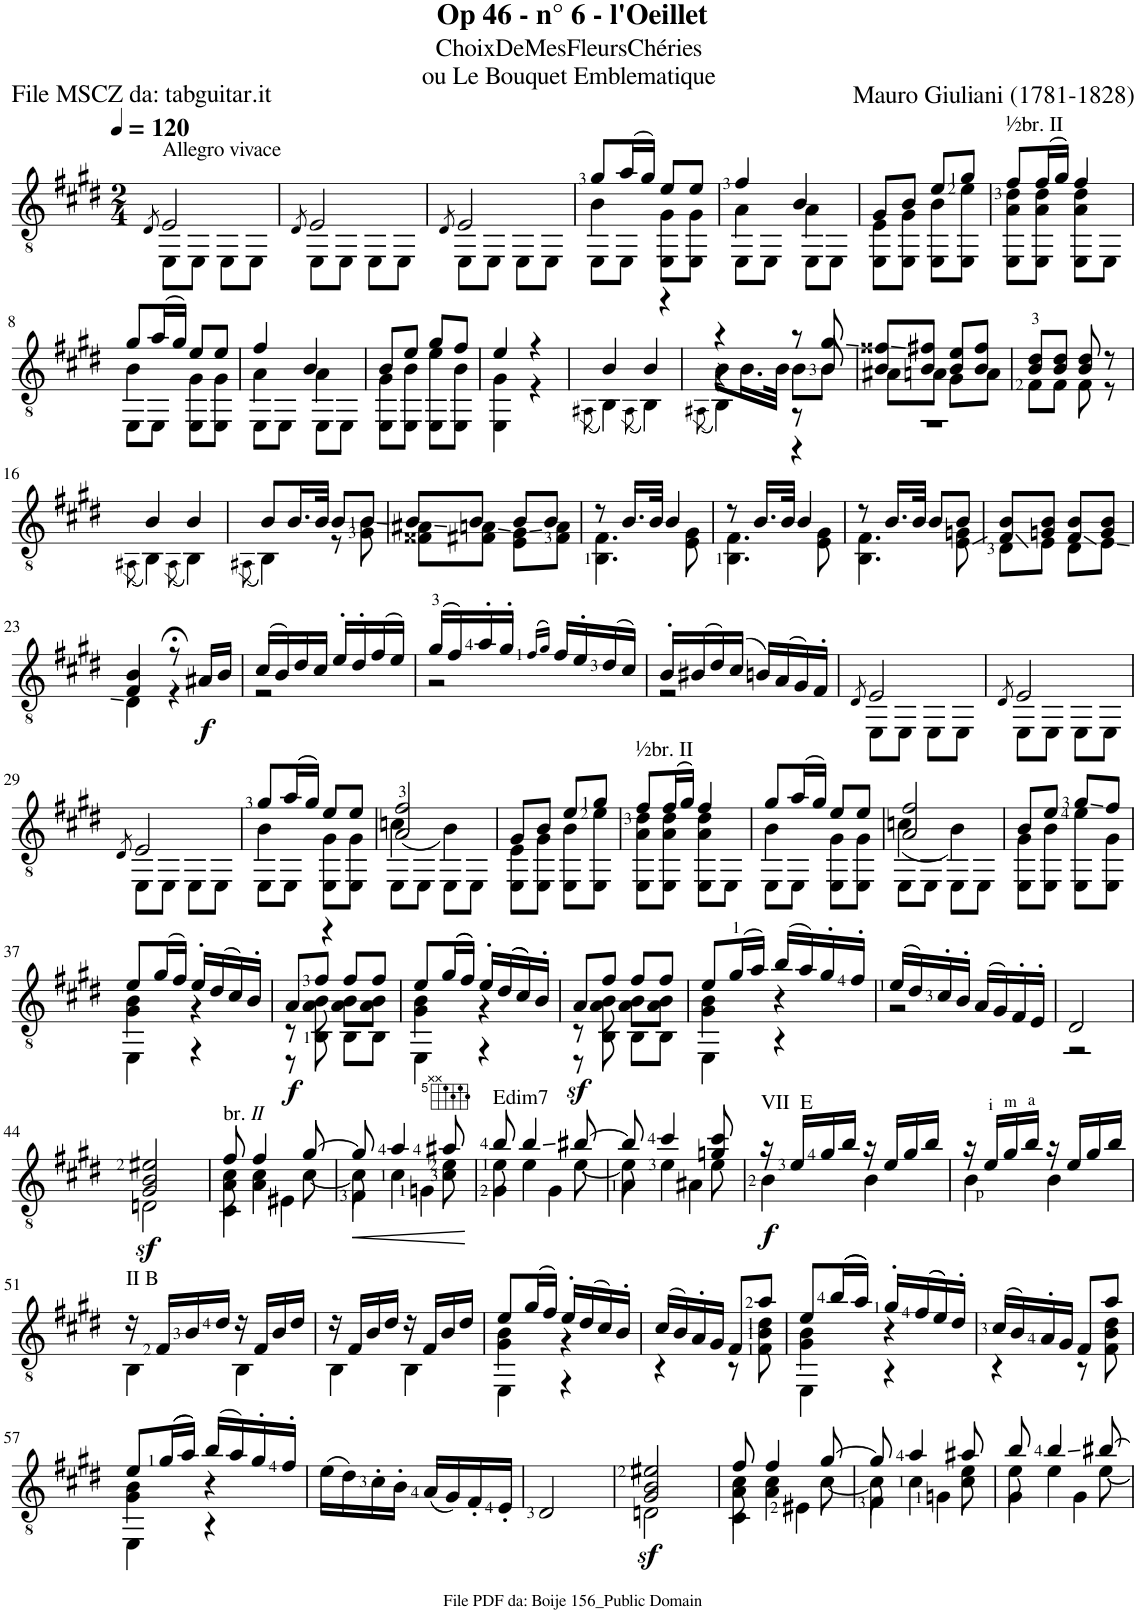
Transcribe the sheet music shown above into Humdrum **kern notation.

**kern	**dynam
*part1	*part1
*staff1	*staff1
*I"Guitar	*
*I'Guit.	*
*clefGv2	*
*k[f#c#g#d#]	*
*M2/4	*
*MM120	*
=1	=1
8qD#/	.
*^	*
!LO:TX:a:t=Allegro vivace	!	!
2E/	8EE\L	.
.	8EE\J	.
.	8EE\L	.
.	8EE\J	.
=2	=2	=2
8qD#/	.	.
2E/	8EE\L	.
.	8EE\J	.
.	8EE\L	.
.	8EE\J	.
=3	=3	=3
8qD#/	.	.
2E/	8EE\L	.
.	8EE\J	.
.	8EE\L	.
.	8EE\J	.
=4	=4	=4
*	*^	*
8g#/L	4B\	8EE\L	.
(16a/L	.	8EE\J	.
16g#/JJ)	.	.	.
8e/L	8EE\ 8G#\L	4r	.
8e/J	8EE\ 8G#\J	.	.
=5	=5	=5	=5
4f#/	4A\	8EE\L	.
.	.	8EE\J	.
4B/	4A\	8EE\L	.
.	.	8EE\J	.
*	*v	*v	*
=6	=6	=6
8G#/L	8EE\ 8E\L	.
8B/J	8EE\ 8G#\J	.
8e/L	8EE\ 8B\L	.
8g#/J	8EE\ 8e\J	.
=7	=7	=7
!LO:TX:a:t=½br. II	!	!
8f#/L	8EE\ 8A\ 8d#\L	.
(16f#/L	8EE\ 8A\ 8d#\J	.
16g#/JJ)	.	.
4f#/	8EE\ 8A\ 8d#\L	.
.	8EE\J	.
!!LO:LB:g=z	!!
=8	=8	=8
*	*^	*
8g#/L	4B\	8EE\L	.
(16a/L	.	8EE\J	.
16g#/JJ)	.	.	.
8e/L	8EE\ 8G#\L	4ryy	.
8e/J	8EE\ 8G#\J	.	.
=9	=9	=9	=9
4f#/	4A\	8EE\L	.
.	.	8EE\J	.
4B/	4A\	8EE\L	.
.	.	8EE\J	.
*	*v	*v	*
=10	=10	=10
8B/L	8EE\ 8G#\L	.
8e/J	8EE\ 8B\J	.
8g#/L	8EE\ 8e\L	.
8f#/J	8EE\ 8B\J	.
=11	=11	=11
4e/	4EE\ 4G#\	.
4r	4r	.
=12	=12	=12
.	(8qAA#X\	.
4B/	4BB\)	.
.	(8qAA#\	.
4B/	4BB\)	.
=13	=13	=13
*^	*^	*
.	.	.	(8qAA#X\	.
4r	8B\L	4r	4BB\)	.
.	16.B\L	.	.	.
.	32B\JJk	.	.	.
8r	8B\L	8r	4r	.
8g#/	8B\J	8B/	.	.
*	*	*v	*v	*
=14	=14	=14	=14
8B/ 8f##X/L	8A#X\L	2r	.
8B/ 8f#X/J	8An\J	.	.
8B/ 8e/L	8G#\L	.	.
8B/ 8f#/J	8A\J	.	.
*	*v	*v	*
=15	=15	=15
8B/ 8d#/L	8F#\L	.
8B/ 8d#/J	8F#\J	.
8B/ 8d#/	8F#\	.
8r	8r	.
!!LO:LB:g=z	!!
=16	=16	=16
.	(8qAA#X\	.
4B/	4BB\)	.
.	(8qAA#\	.
4B/	4BB\)	.
=17	=17	=17
.	(8qAA#X\	.
8B/L	4BB\)	.
16.B/L	.	.
32B/JJk	.	.
8B/L	8r	.
8B/J	8G#\ 8B\	.
=18	=18	=18
8B/L	8F##X\ 8A#X\L	.
8B/J	8F#X\ 8An\J	.
8B/L	8E\ 8G#\L	.
8B/J	8F#\ 8A\J	.
=19	=19	=19
8r	4.BB\ 4.F#\	.
16.B/LL	.	.
32B/JJk	.	.
4B/	.	.
.	8E\ 8G#\	.
=20	=20	=20
8r	4.BB\ 4.F#\	.
16.B/LL	.	.
32B/JJk	.	.
4B/	.	.
.	8E\ 8G#\	.
=21	=21	=21
8r	4.BB\ 4.F#\	.
16.B/LL	.	.
32B/JJk	.	.
8B/L	.	.
8B/J	8E\ 8Gn\	.
=22	=22	=22
8F#/ 8B/L	8D#\L	.
8Gn/ 8B/J	8E\J	.
8F#/ 8B/L	8D#\L	.
8G/ 8B/J	8E\J	.
!!LO:LB:g=z	!!
=23	=23	=23
4F#/ 4B/	4D#\	.
8r;<	4r	.
!	!	!LO:DY:b
16A#X/LL	.	f
16B/JJ	.	.
=24	=24	=24
(16c#/LL	2r	.
16B/)	.	.
16d#/	.	.
16c#/JJ	.	.
16e'/LL	.	.
16d#'/	.	.
(16f#/	.	.
16e/JJ)	.	.
=25	=25	=25
(16g#/LL	2r	.
16f#/)	.	.
16a'/	.	.
16g#'/JJ	.	.
(16qf#/LL	.	.
16qg#/JJ)	.	.
16f#/LL	.	.
16e'/	.	.
(16d#/	.	.
16c#/JJ)	.	.
=26	=26	=26
16B'/LL	2r	.
(16B#X/	.	.
16d#/)	.	.
(16c#/JJ	.	.
16Bn/LL)	.	.
(16A/	.	.
16G#/)	.	.
16F#'/JJ	.	.
=27	=27	=27
8qD#/	.	.
2E/	8EE\L	.
.	8EE\J	.
.	8EE\L	.
.	8EE\J	.
=28	=28	=28
8qD#/	.	.
2E/	8EE\L	.
.	8EE\J	.
.	8EE\L	.
.	8EE\J	.
!!LO:LB:g=z	!!
=29	=29	=29
8qD#/	.	.
2E/	8EE\L	.
.	8EE\J	.
.	8EE\L	.
.	8EE\J	.
=30	=30	=30
*	*^	*
8g#/L	4B\	8EE\L	.
(16a/L	.	8EE\J	.
16g#/JJ)	.	.	.
8e/L	8EE\ 8G#\L	4r	.
8e/J	8EE\ 8G#\J	.	.
=31	=31	=31	=31
(2A/ 2f#/	4cn\	8EE\L	.
.	.	8EE\J	.
.	4B\)	8EE\L	.
.	.	8EE\J	.
*	*v	*v	*
=32	=32	=32
8G#/L	8EE\ 8E\L	.
8B/J	8EE\ 8G#\J	.
8e/L	8EE\ 8B\L	.
8g#/J	8EE\ 8e\J	.
=33	=33	=33
!LO:TX:a:t=½br. II	!	!
8f#/L	8EE\ 8A\ 8d#\L	.
(16f#/L	8EE\ 8A\ 8d#\J	.
16g#/JJ)	.	.
4f#/	8EE\ 8A\ 8d#\L	.
.	8EE\J	.
=34	=34	=34
*	*^	*
8g#/L	4B\	8EE\L	.
(16a/L	.	8EE\J	.
16g#/JJ)	.	.	.
8e/L	8EE\ 8G#\L	4ryy	.
8e/J	8EE\ 8G#\J	.	.
=35	=35	=35	=35
2A/ 2f#/	(4cn\	8EE\L	.
.	.	8EE\J	.
.	4B\)	8EE\L	.
.	.	8EE\J	.
*	*v	*v	*
=36	=36	=36
8B/L	8EE\ 8G#\L	.
8e/J	8EE\ 8B\J	.
8g#/L	8EE\ 8e\L	.
8f#/J	8EE\ 8G#\J	.
!!LO:LB:g=z	!!
=37	=37	=37
*	*^	*
8e/L	4G#\ 4B\	4EE\	.
(16g#/L	.	.	.
16f#/JJ)	.	.	.
16e'/LL	4r	4r	.
(16d#/	.	.	.
16c#/)	.	.	.
16B'/JJ	.	.	.
=38	=38	=38	=38
!	!	!	!LO:DY:b
8A/L	8r	8r	f
8f#/J	8A\ 8B\	8BB\	.
8f#/L	8A\ 8B\L	8BB\L	.
8f#/J	8A\ 8B\J	8BB\J	.
=39	=39	=39	=39
8e/L	4G#\ 4B\	4EE\	.
((16g#/L	.	.	.
16f#/JJ))	.	.	.
16e'/LL	4r	4r	.
((16d#/	.	.	.
16c#/))	.	.	.
16B'/JJ	.	.	.
=40	=40	=40	=40
!	!	!	!LO:DY:b
8A/L	8r	8r	sf
8f#/J	8A\ 8B\	8BB\	.
8f#/L	8A\ 8B\L	8BB\L	.
8f#/J	8A\ 8B\J	8BB\J	.
=41	=41	=41	=41
8e/L	4G#\ 4B\	4EE\	.
(16g#/L	.	.	.
16a/JJ)	.	.	.
(16b/LL	4r	4r	.
16a/)	.	.	.
16g#'/	.	.	.
16f#'/JJ	.	.	.
*	*v	*v	*
=42	=42	=42
(16e/LL	2r	.
16d#/)	.	.
16c#'/	.	.
16B'/JJ	.	.
(16A/LL	.	.
16G#/)	.	.
16F#'/	.	.
16E'/JJ	.	.
=43	=43	=43
2D#/	2r	.
!!LO:LB:g=z	!!
=44	=44	=44
!	!	!LO:DY:b
2G#/ 2B/ 2e#X/	2Dn\	sf
=45	=45	=45
*	*^	*
!LO:TX:a:t=br.	!	!	!
!LO:TX:a:i:t=II	!	!	!
8f#/	8A\ 8c#\	4C#\	.
4f#/	4A\ 4c#\	.	.
.	.	4E#X\	.
[8g#/	[8c#\	.	.
=46	=46	=46	=46
!	!	!	!LO:HP:b
8g#/]	8c#\]	4F#\	<
4a/	4c#\	.	.
.	.	4Gn\	.
8a#X/	8c#\ 8e\	.	.
*v	*v	*v	*
.	[
=47	=47
*^	*
*	*^	*
!LO:TX:a:t=Edim7	!	!	!
8b/	8e\	4G#\	.
4b/	4e\	.	.
.	.	4G#\	.
[8b#X/	[8e\	.	.
=48	=48	=48	=48
8b#/]	8e\]	4A\	.
4cc#/	4e\	.	.
.	.	4A#X\	.
8gn/ 8cc#/	8e\	.	.
*	*v	*v	*
=49	=49	=49
!LO:TX:a:t=VII  E	!	!
!	!	!LO:DY:b
16r	4B\	f
16e/LL	.	.
16g#/	.	.
16b/JJ	.	.
16r	4B\	.
16e/LL	.	.
16g#/	.	.
16b/JJ	.	.
=50	=50	=50
16r	4B\	.
16e/LL	.	.
16g#/	.	.
16b/JJ	.	.
16r	4B\	.
16e/LL	.	.
16g#/	.	.
16b/JJ	.	.
!!LO:LB:g=z	!!
=51	=51	=51
!LO:TX:a:t=II B	!	!
16r	4BB\	.
16F#/LL	.	.
16B/	.	.
16d#/JJ	.	.
16r	4BB\	.
16F#/LL	.	.
16B/	.	.
16d#/JJ	.	.
=52	=52	=52
16r	4BB\	.
16F#/LL	.	.
16B/	.	.
16d#/JJ	.	.
16r	4BB\	.
16F#/LL	.	.
16B/	.	.
16d#/JJ	.	.
=53	=53	=53
*	*^	*
8e/L	4G#\ 4B\	4EE\	.
(16g#/L	.	.	.
16f#/JJ)	.	.	.
16e'/LL	4r	4r	.
(16d#/	.	.	.
16c#/)	.	.	.
16B'/JJ	.	.	.
*	*v	*v	*
=54	=54	=54
(16c#/LL	4r	.
16B/)	.	.
16A'/	.	.
16G#/JJ	.	.
8F#/L	8r	.
8a/J	8F#\ 8B\ 8d#\	.
=55	=55	=55
*	*^	*
8e/L	4G#\ 4B\	4EE\	.
((16b/L	.	.	.
16a/JJ))	.	.	.
16g#'/LL	4r	4r	.
((16f#/	.	.	.
16e/))	.	.	.
16d#'/JJ	.	.	.
*	*v	*v	*
=56	=56	=56
(16c#/LL	4r	.
16B/)	.	.
16A'/	.	.
16G#/JJ	.	.
8F#/L	8r	.
8a/J	8F#\ 8B\ 8d#\	.
!!LO:LB:g=z	!!
=57	=57	=57
*	*^	*
8e/L	4G#\ 4B\	4EE\	.
((16g#/L	.	.	.
16a/JJ))	.	.	.
(16b/LL	4r	4r	.
16a/)	.	.	.
16g#'/	.	.	.
16f#'/JJ	.	.	.
*v	*v	*v	*
=58	=58
(16e\LL	.
16d#\)	.
16c#'\	.
16B'\JJ	.
(16A/LL	.
16G#/)	.
16F#'/	.
16E'/JJ	.
=59	=59
2D#/	.
=60	=60
*^	*
!	!	!LO:DY:b
2G#/ 2B/ 2e#X/	2Dn\	sf
=61	=61	=61
*	*^	*
8f#/	8A\ 8c#\	4C#\	.
4f#/	4A\ 4c#\	.	.
.	.	4E#X\	.
[8g#/	[8c#\	.	.
=62	=62	=62	=62
8g#/]	8c#\]	4F#\	.
4a/	4c#\	.	.
.	.	4Gn\	.
8a#X/	8c#\ 8e\	.	.
=63	=63	=63	=63
8b/	8e\	4G#\	.
4b/	4e\	.	.
.	.	4G#\	.
[8b#X/	[8e\	.	.
*v	*v	*v	*
=	=
*-	*-
